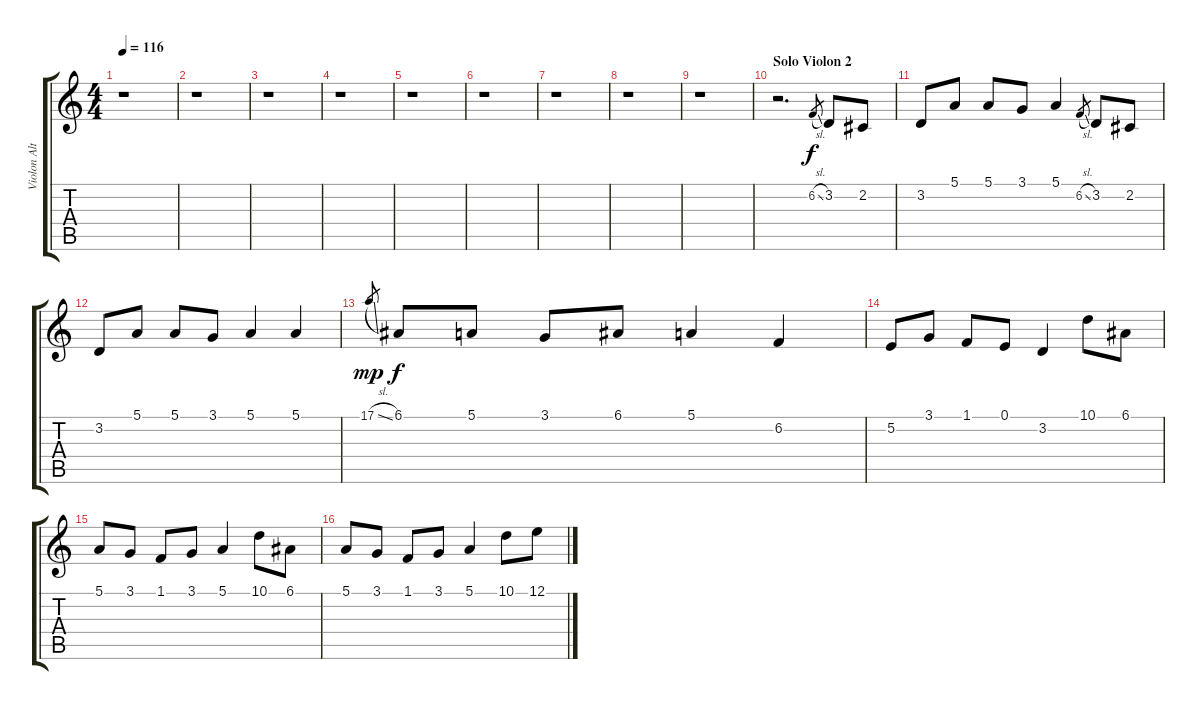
\track ("Violon Alto" "Violon Alt") {instrument viola}
\staff {score tabs}
\tuning (E4 B3 G3 D3 A2 E2) {hide}
\ts (4 4)
\tempo 116
\clef g2
\ks c
r.1{dy f} |
r.1 |
r.1 |
r.1 |
r.1 |
r.1 |
r.1 |
r.1 |
r.1 |
\section ("" "Solo Violon 2")
r.2{d} 6.2{sl}.8{gr} 3.2.8 2.2.8 |
3.2.8 5.1.8 5.1.8 3.1.8 5.1.4 6.2{sl}.8{gr} 3.2.8 2.2.8 |
3.2.8 5.1.8 5.1.8 3.1.8 5.1.4 5.1.4 |
17.1{sl}.8{gr dy mp} 6.1.8{dy f} 5.1.8 3.1.8 6.1.8 5.1.4 6.2.4 |
5.2.8 3.1.8 1.1.8 0.1.8 3.2.4 10.1.8 6.1.8 |
5.1.8 3.1.8 1.1.8 3.1.8 5.1.4 10.1.8 6.1.8 |
5.1.8 3.1.8 1.1.8 3.1.8 5.1.4 10.1.8 12.1.8
